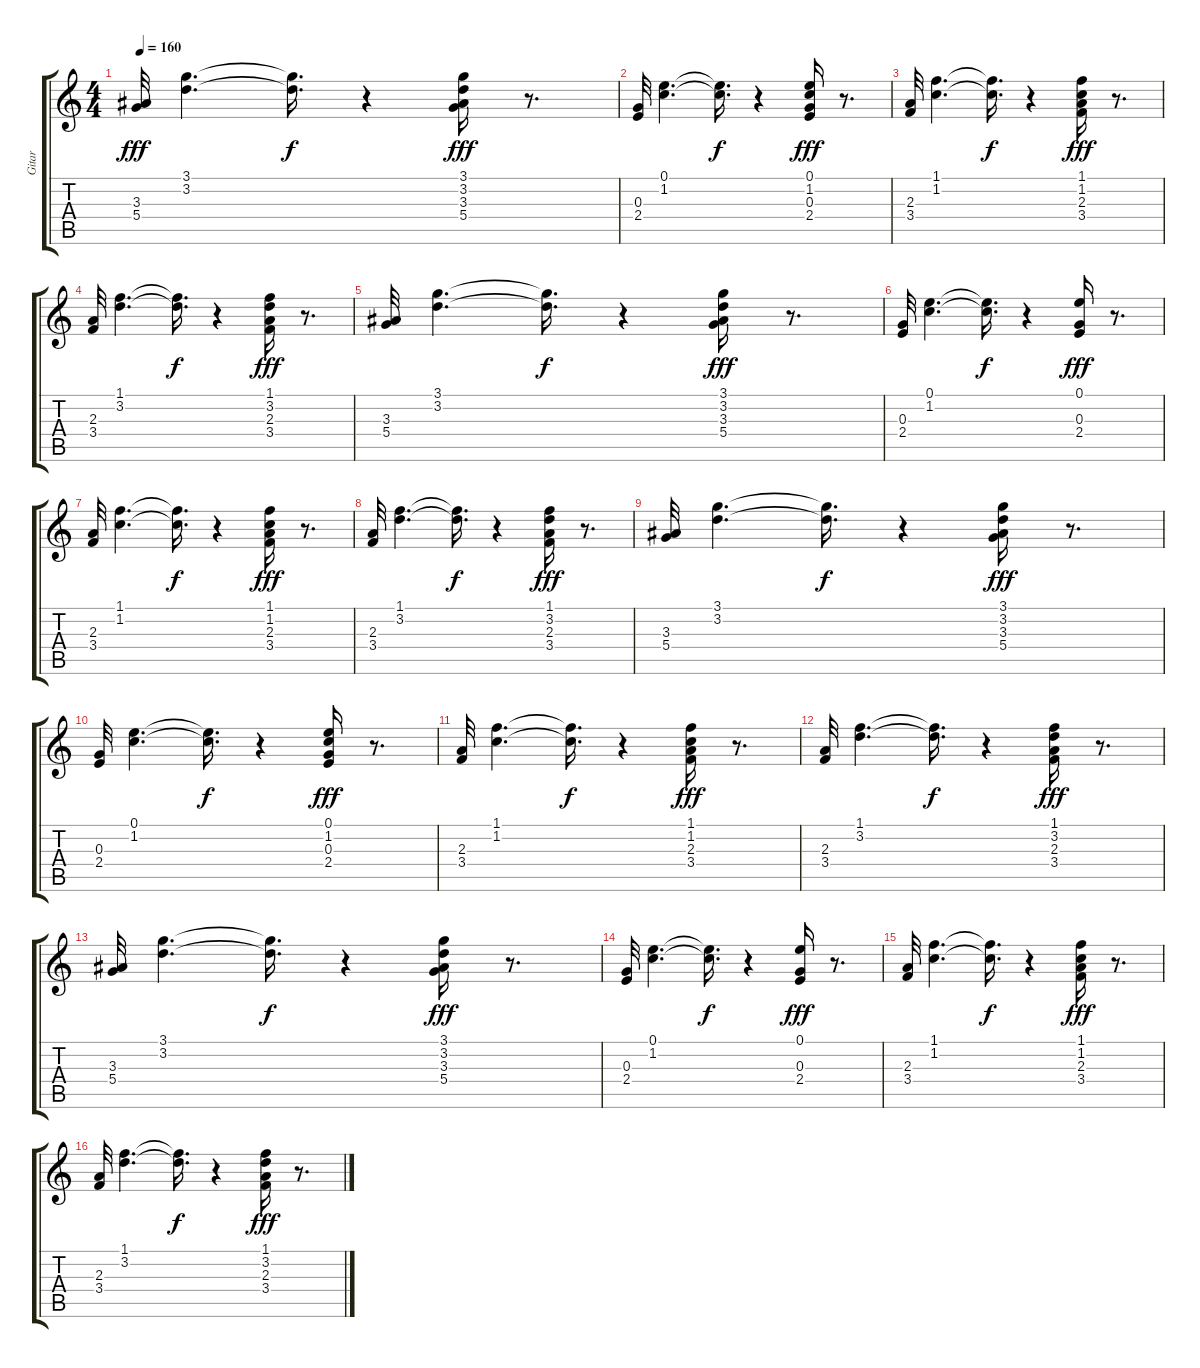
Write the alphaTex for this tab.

\track ("Gitar" "Gitar") {instrument acousticguitarsteel}
\staff {score tabs}
\tuning (E4 B3 G3 D3 A2 E2) {hide}
\ts (4 4)
\tempo 160
\clef g2
\ks c
(3.3 5.4).32{dy fff} (3.1 3.2).4{d} (3.1{t} 3.2{t}).16{d dy f} r.4 (3.1 3.2 3.3 5.4).16{dy fff} r.8{d} |
(0.3 2.4).32 (0.1 1.2).4{d} (0.1{t} 1.2{t}).16{d dy f} r.4 (0.1 1.2 0.3 2.4).16{dy fff} r.8{d} |
(2.3 3.4).32 (1.1 1.2).4{d} (1.1{t} 1.2{t}).16{d dy f} r.4 (1.1 1.2 2.3 3.4).16{dy fff} r.8{d} |
(2.3 3.4).32 (1.1 3.2).4{d} (1.1{t} 3.2{t}).16{d dy f} r.4 (1.1 3.2 2.3 3.4).16{dy fff} r.8{d} |
(3.3 5.4).32 (3.1 3.2).4{d} (3.1{t} 3.2{t}).16{d dy f} r.4 (3.1 3.2 3.3 5.4).16{dy fff} r.8{d} |
(0.3 2.4).32 (0.1 1.2).4{d} (0.1{t} 1.2{t}).16{d dy f} r.4 (0.1 0.3 2.4).16{dy fff} r.8{d} |
(2.3 3.4).32 (1.1 1.2).4{d} (1.1{t} 1.2{t}).16{d dy f} r.4 (1.1 1.2 2.3 3.4).16{dy fff} r.8{d} |
(2.3 3.4).32 (1.1 3.2).4{d} (1.1{t} 3.2{t}).16{d dy f} r.4 (1.1 3.2 2.3 3.4).16{dy fff} r.8{d} |
(3.3 5.4).32 (3.1 3.2).4{d} (3.1{t} 3.2{t}).16{d dy f} r.4 (3.1 3.2 3.3 5.4).16{dy fff} r.8{d} |
(0.3 2.4).32 (0.1 1.2).4{d} (0.1{t} 1.2{t}).16{d dy f} r.4 (0.1 1.2 0.3 2.4).16{dy fff} r.8{d} |
(2.3 3.4).32 (1.1 1.2).4{d} (1.1{t} 1.2{t}).16{d dy f} r.4 (1.1 1.2 2.3 3.4).16{dy fff} r.8{d} |
(2.3 3.4).32 (1.1 3.2).4{d} (1.1{t} 3.2{t}).16{d dy f} r.4 (1.1 3.2 2.3 3.4).16{dy fff} r.8{d} |
(3.3 5.4).32 (3.1 3.2).4{d} (3.1{t} 3.2{t}).16{d dy f} r.4 (3.1 3.2 3.3 5.4).16{dy fff} r.8{d} |
(0.3 2.4).32 (0.1 1.2).4{d} (0.1{t} 1.2{t}).16{d dy f} r.4 (0.1 0.3 2.4).16{dy fff} r.8{d} |
(2.3 3.4).32 (1.1 1.2).4{d} (1.1{t} 1.2{t}).16{d dy f} r.4 (1.1 1.2 2.3 3.4).16{dy fff} r.8{d} |
(2.3 3.4).32 (1.1 3.2).4{d} (1.1{t} 3.2{t}).16{d dy f} r.4 (1.1 3.2 2.3 3.4).16{dy fff} r.8{d}
